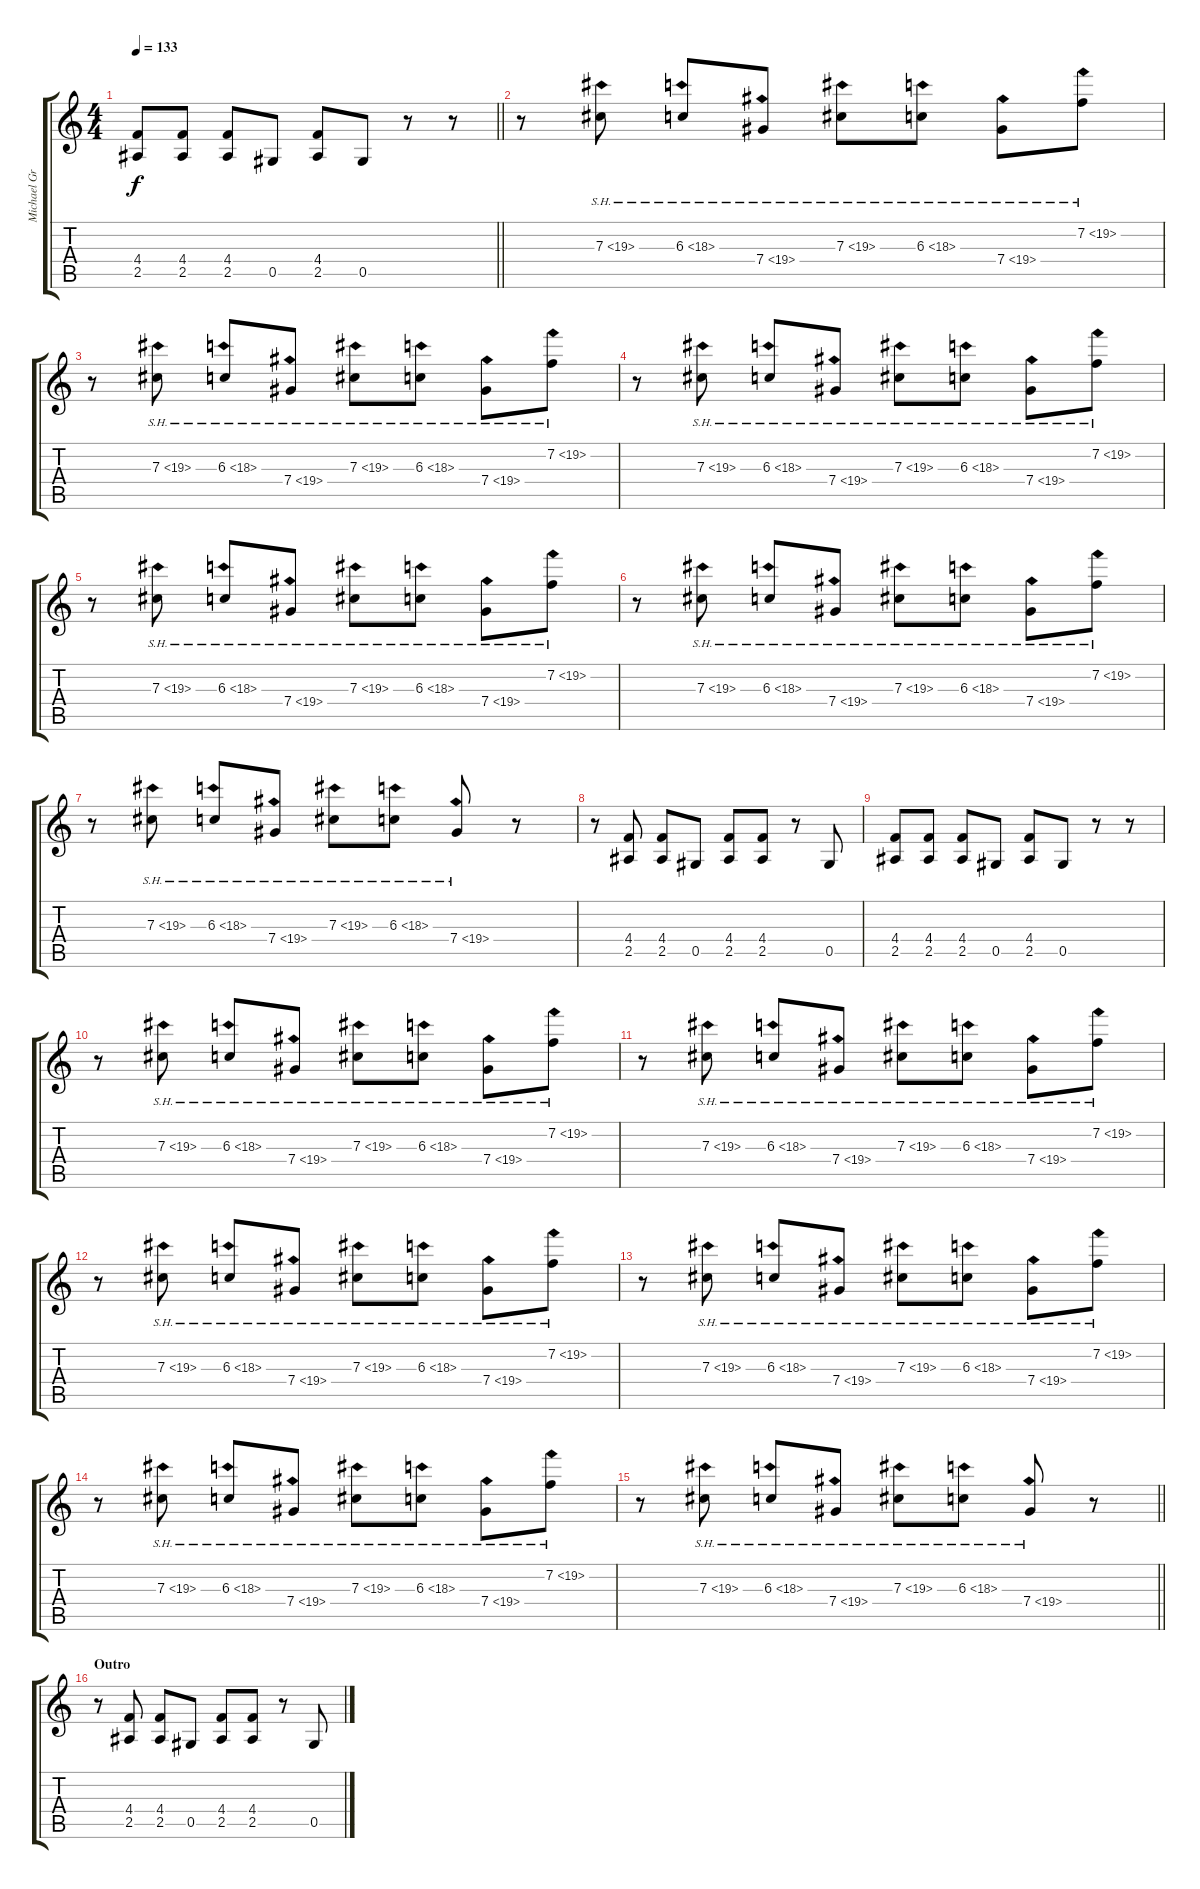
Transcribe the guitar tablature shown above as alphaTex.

\track ("Michael Grant (Lead)" "Michael Gr") {instrument overdrivenguitar}
\staff {score tabs}
\tuning (Eb4 Bb3 Gb3 Db3 Ab2 Eb2) {hide}
\ts (4 4)
\tempo 133
\clef g2
\barLineRight lightlight
\ks c
(4.4 2.5).8{dy f} (4.4 2.5).8 (4.4 2.5).8 0.5.8 (4.4 2.5).8 0.5.8 r.8 r.8 |
r.8 7.3{sh 12}.8 6.3{sh 12}.8 7.4{sh 12}.8 7.3{sh 12}.8 6.3{sh 12}.8 7.4{sh 12}.8 7.2{sh 12}.8 |
r.8 7.3{sh 12}.8 6.3{sh 12}.8 7.4{sh 12}.8 7.3{sh 12}.8 6.3{sh 12}.8 7.4{sh 12}.8 7.2{sh 12}.8 |
r.8 7.3{sh 12}.8 6.3{sh 12}.8 7.4{sh 12}.8 7.3{sh 12}.8 6.3{sh 12}.8 7.4{sh 12}.8 7.2{sh 12}.8 |
r.8 7.3{sh 12}.8 6.3{sh 12}.8 7.4{sh 12}.8 7.3{sh 12}.8 6.3{sh 12}.8 7.4{sh 12}.8 7.2{sh 12}.8 |
r.8 7.3{sh 12}.8 6.3{sh 12}.8 7.4{sh 12}.8 7.3{sh 12}.8 6.3{sh 12}.8 7.4{sh 12}.8 7.2{sh 12}.8 |
r.8 7.3{sh 12}.8 6.3{sh 12}.8 7.4{sh 12}.8 7.3{sh 12}.8 6.3{sh 12}.8 7.4{sh 12}.8 r.8 |
r.8 (4.4 2.5).8 (4.4 2.5).8 0.5.8 (4.4 2.5).8 (4.4 2.5).8 r.8 0.5.8 |
(4.4 2.5).8 (4.4 2.5).8 (4.4 2.5).8 0.5.8 (4.4 2.5).8 0.5.8 r.8 r.8 |
r.8 7.3{sh 12}.8 6.3{sh 12}.8 7.4{sh 12}.8 7.3{sh 12}.8 6.3{sh 12}.8 7.4{sh 12}.8 7.2{sh 12}.8 |
r.8 7.3{sh 12}.8 6.3{sh 12}.8 7.4{sh 12}.8 7.3{sh 12}.8 6.3{sh 12}.8 7.4{sh 12}.8 7.2{sh 12}.8 |
r.8 7.3{sh 12}.8 6.3{sh 12}.8 7.4{sh 12}.8 7.3{sh 12}.8 6.3{sh 12}.8 7.4{sh 12}.8 7.2{sh 12}.8 |
r.8 7.3{sh 12}.8 6.3{sh 12}.8 7.4{sh 12}.8 7.3{sh 12}.8 6.3{sh 12}.8 7.4{sh 12}.8 7.2{sh 12}.8 |
r.8 7.3{sh 12}.8 6.3{sh 12}.8 7.4{sh 12}.8 7.3{sh 12}.8 6.3{sh 12}.8 7.4{sh 12}.8 7.2{sh 12}.8 |
\barLineRight lightlight
r.8 7.3{sh 12}.8 6.3{sh 12}.8 7.4{sh 12}.8 7.3{sh 12}.8 6.3{sh 12}.8 7.4{sh 12}.8 r.8 |
\section ("" "Outro")
r.8 (4.4 2.5).8 (4.4 2.5).8 0.5.8 (4.4 2.5).8 (4.4 2.5).8 r.8 0.5.8
